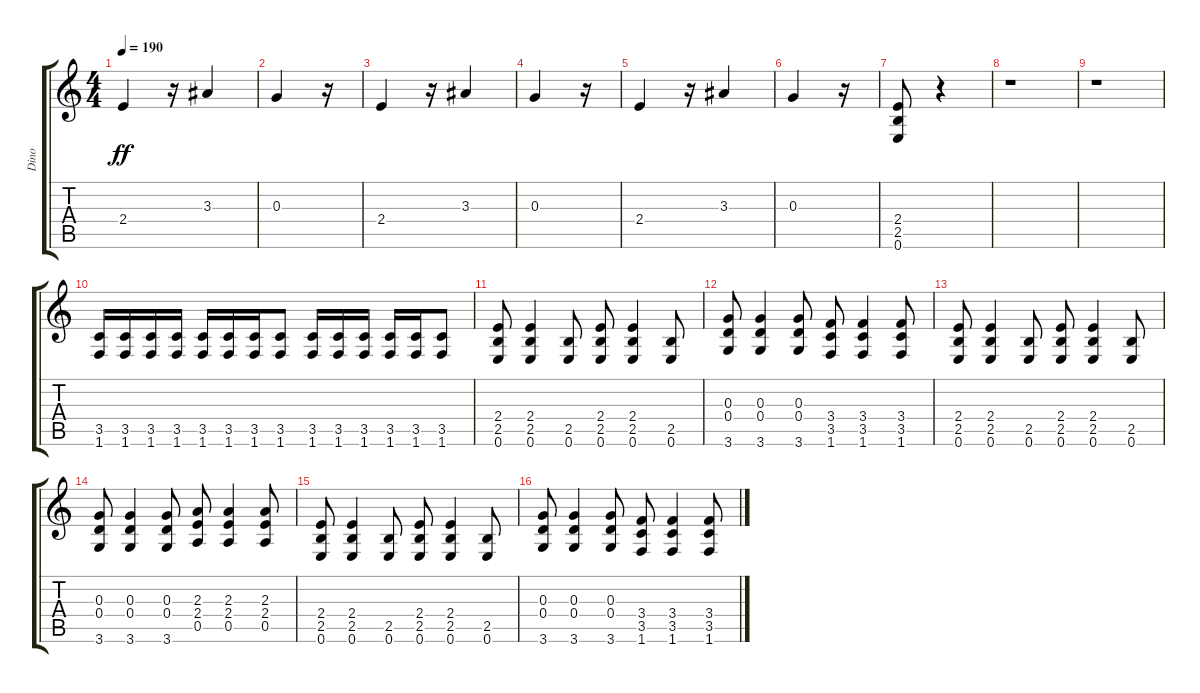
\track ("Dino" "Dino") {instrument overdrivenguitar}
\staff {score tabs}
\tuning (E4 B3 G3 D3 A2 E2) {hide}
\ts (4 4)
\tempo 190
\clef g2
\ks c
2.4.4{dy ff} r.16 3.3.4 |
0.3.4 r.16 |
2.4.4 r.16 3.3.4 |
0.3.4 r.16 |
2.4.4 r.16 3.3.4 |
0.3.4 r.16 |
(2.4 2.5 0.6).8 r.4 |
r.1 |
r.1 |
(3.5 1.6).16 (3.5 1.6).16 (3.5 1.6).16 (3.5 1.6).16 (3.5 1.6).16 (3.5 1.6).16 (3.5 1.6).16 (3.5 1.6).8 (3.5 1.6).16 (3.5 1.6).16 (3.5 1.6).16 (3.5 1.6).16 (3.5 1.6).16 (3.5 1.6).8 |
(2.4 2.5 0.6).8 (2.4 2.5 0.6).4 (2.5 0.6).8 (2.4 2.5 0.6).8 (2.4 2.5 0.6).4 (2.5 0.6).8 |
(0.3 0.4 3.6).8 (0.3 0.4 3.6).4 (0.3 0.4 3.6).8 (3.4 3.5 1.6).8 (3.4 3.5 1.6).4 (3.4 3.5 1.6).8 |
(2.4 2.5 0.6).8 (2.4 2.5 0.6).4 (2.5 0.6).8 (2.4 2.5 0.6).8 (2.4 2.5 0.6).4 (2.5 0.6).8 |
(0.3 0.4 3.6).8 (0.3 0.4 3.6).4 (0.3 0.4 3.6).8 (2.3 2.4 0.5).8 (2.3 2.4 0.5).4 (2.3 2.4 0.5).8 |
(2.4 2.5 0.6).8 (2.4 2.5 0.6).4 (2.5 0.6).8 (2.4 2.5 0.6).8 (2.4 2.5 0.6).4 (2.5 0.6).8 |
(0.3 0.4 3.6).8 (0.3 0.4 3.6).4 (0.3 0.4 3.6).8 (3.4 3.5 1.6).8 (3.4 3.5 1.6).4 (3.4 3.5 1.6).8
